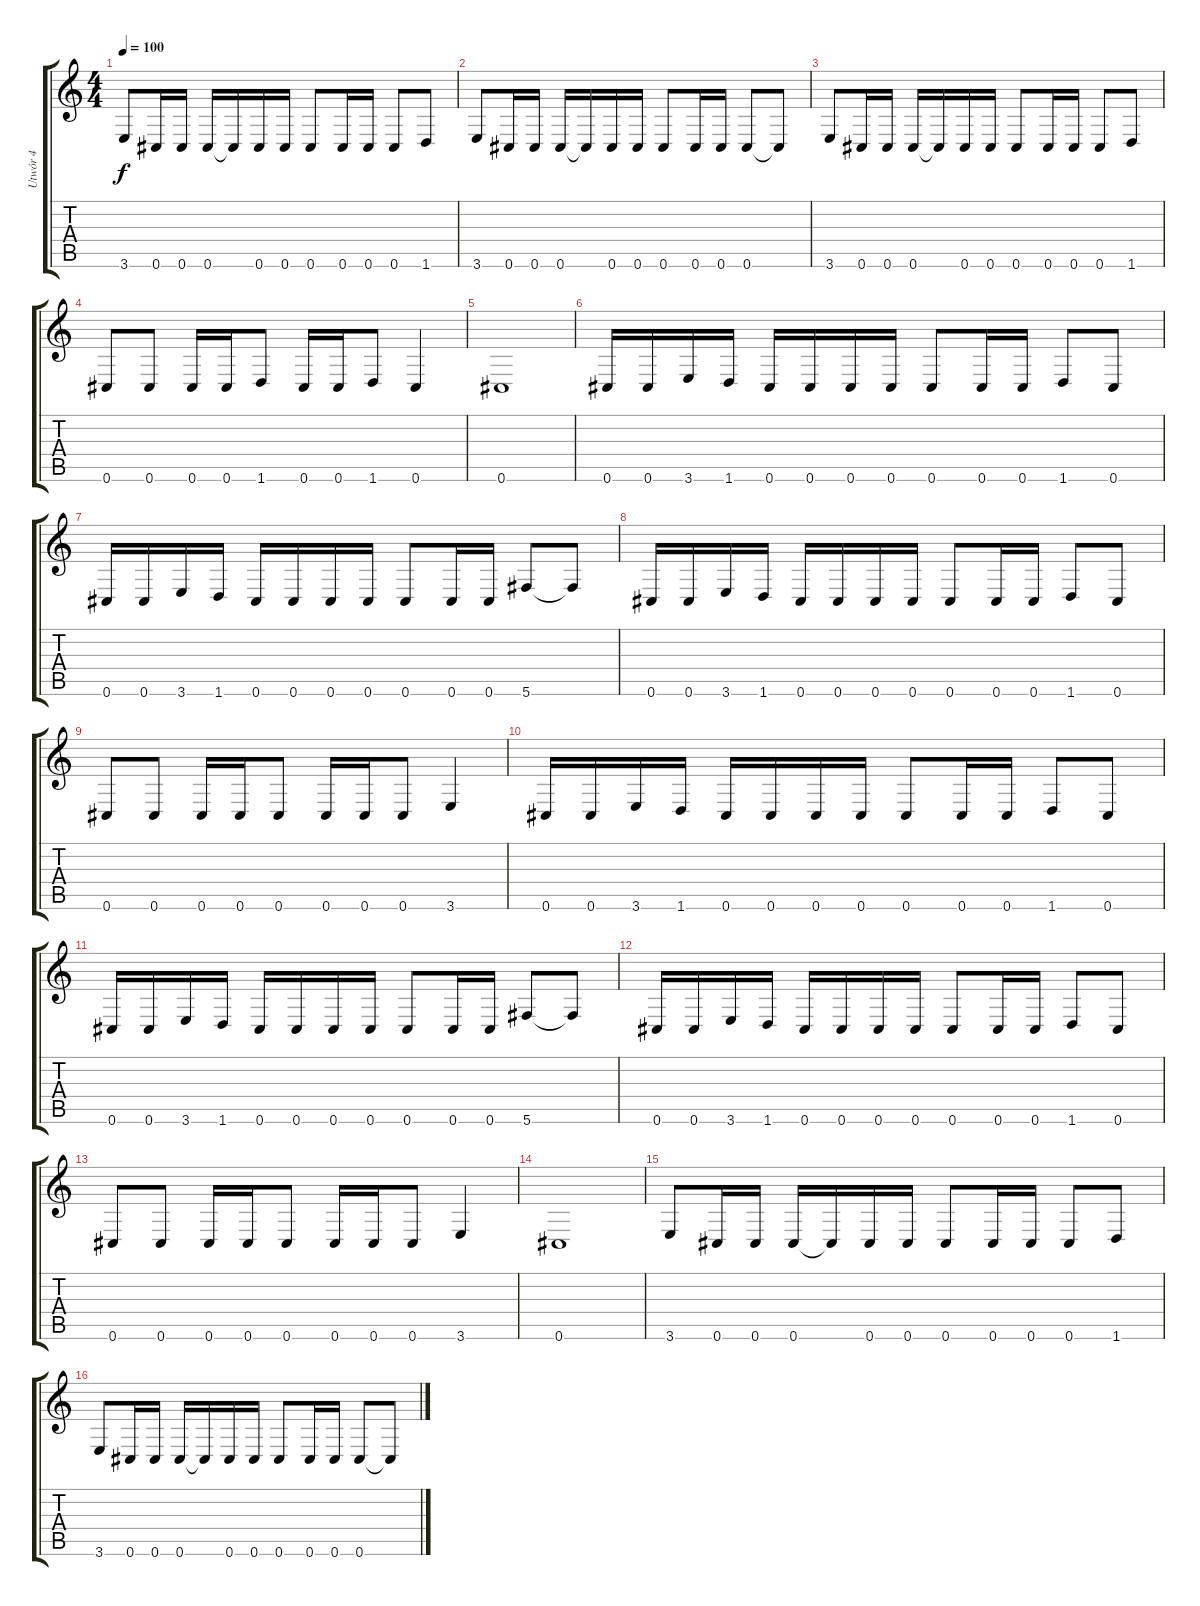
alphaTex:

\track ("Utwór 4" "Utwór 4") {instrument electricbasspick}
\staff {score tabs}
\tuning (Db4 Ab3 E3 B2 Gb2 Db2) {hide}
\ts (4 4)
\tempo 100
\clef g2
\ks c
3.6.8{dy f} 0.6.16 0.6.16 0.6.16 0.6{t}.16 0.6.16 0.6.16 0.6.8 0.6.16 0.6.16 0.6.8 1.6.8 |
3.6.8 0.6.16 0.6.16 0.6.16 0.6{t}.16 0.6.16 0.6.16 0.6.8 0.6.16 0.6.16 0.6.8 0.6{t}.8 |
3.6.8 0.6.16 0.6.16 0.6.16 0.6{t}.16 0.6.16 0.6.16 0.6.8 0.6.16 0.6.16 0.6.8 1.6.8 |
0.6.8 0.6.8 0.6.16 0.6.16 1.6.8 0.6.16 0.6.16 1.6.8 0.6.4 |
0.6.1 |
0.6.16 0.6.16 3.6.16 1.6.16 0.6.16 0.6.16 0.6.16 0.6.16 0.6.8 0.6.16 0.6.16 1.6.8 0.6.8 |
0.6.16 0.6.16 3.6.16 1.6.16 0.6.16 0.6.16 0.6.16 0.6.16 0.6.8 0.6.16 0.6.16 5.6.8 5.6{t}.8 |
0.6.16 0.6.16 3.6.16 1.6.16 0.6.16 0.6.16 0.6.16 0.6.16 0.6.8 0.6.16 0.6.16 1.6.8 0.6.8 |
0.6.8 0.6.8 0.6.16 0.6.16 0.6.8 0.6.16 0.6.16 0.6.8 3.6.4 |
0.6.16 0.6.16 3.6.16 1.6.16 0.6.16 0.6.16 0.6.16 0.6.16 0.6.8 0.6.16 0.6.16 1.6.8 0.6.8 |
0.6.16 0.6.16 3.6.16 1.6.16 0.6.16 0.6.16 0.6.16 0.6.16 0.6.8 0.6.16 0.6.16 5.6.8 5.6{t}.8 |
0.6.16 0.6.16 3.6.16 1.6.16 0.6.16 0.6.16 0.6.16 0.6.16 0.6.8 0.6.16 0.6.16 1.6.8 0.6.8 |
0.6.8 0.6.8 0.6.16 0.6.16 0.6.8 0.6.16 0.6.16 0.6.8 3.6.4 |
0.6.1 |
3.6.8 0.6.16 0.6.16 0.6.16 0.6{t}.16 0.6.16 0.6.16 0.6.8 0.6.16 0.6.16 0.6.8 1.6.8 |
3.6.8 0.6.16 0.6.16 0.6.16 0.6{t}.16 0.6.16 0.6.16 0.6.8 0.6.16 0.6.16 0.6.8 0.6{t}.8
